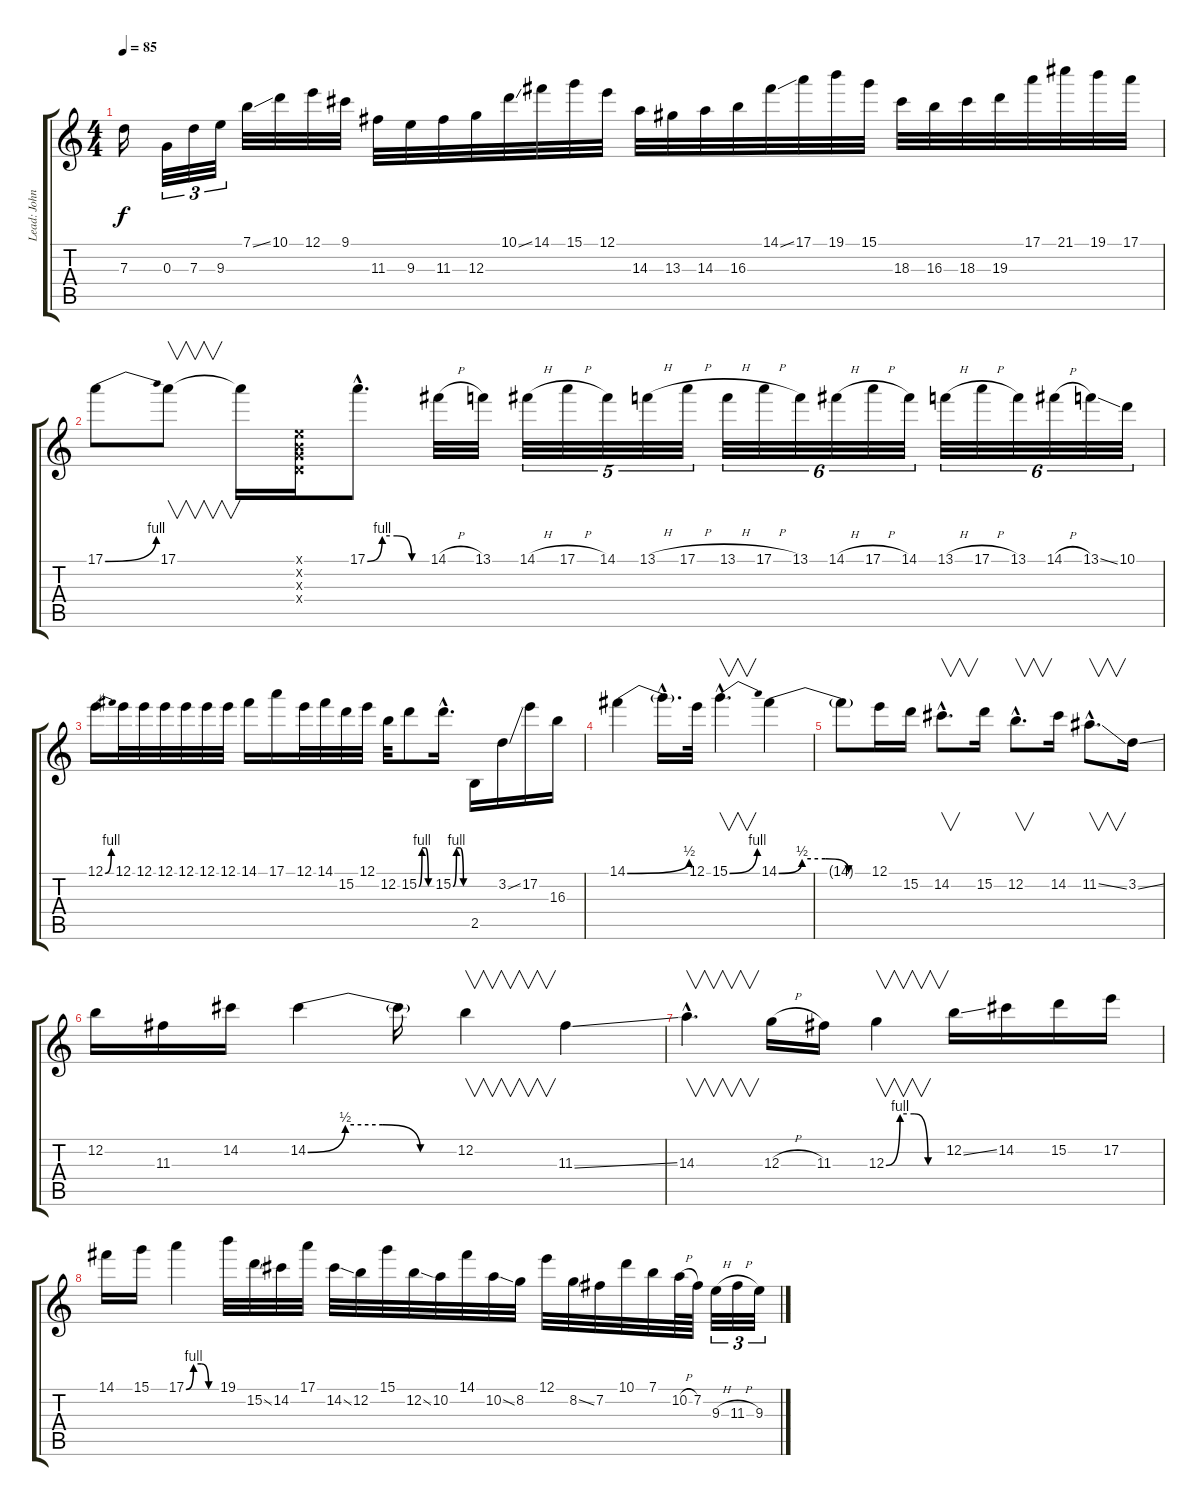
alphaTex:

\track ("Lead: John Petrucci" "Lead: John") {instrument distortionguitar}
\staff {score tabs}
\tuning (E4 B3 G3 D3 A2 E2) {hide}
\ts (4 4)
\tempo 85
\clef g2
\ks c
7.3{t}.16{dy f} 0.3.32{tu (3 2)} 7.3.32{tu (3 2)} 9.3.32{tu (3 2)} 7.1{ss}.32 10.1.32 12.1.32 9.1.32 11.3.32 9.3.32 11.3.32 12.3.32 10.1{ss}.32 14.1.32 15.1.32 12.1.32 14.3.32 13.3.32 14.3.32 16.3.32 14.1{ss}.32 17.1.32 19.1.32 15.1.32 18.3.32 16.3.32 18.3.32 19.3.32 17.1.32 21.1.32 19.1.32 17.1.32 |
17.1{be (bend 0 0 60 4)}.8 17.1.8{v} 17.1{t}.16 (0.1{x} 0.2{x} 0.3{x} 0.4{x}).16 17.1{be (custom 0 0 15 4 30 4 45 0 60 0) hac}.8{d} 14.1{h}.32 13.1.32 14.1{h}.32{tu (5 4)} 17.1{h}.32{tu (5 4)} 14.1.32{tu (5 4)} 13.1{h}.32{tu (5 4)} 17.1{h}.32{tu (5 4)} 13.1{h}.32{tu (6 4)} 17.1{h}.32{tu (6 4)} 13.1.32{tu (6 4)} 14.1{h}.32{tu (6 4)} 17.1{h}.32{tu (6 4)} 14.1.32{tu (6 4)} 13.1{h}.32{tu (6 4)} 17.1{h}.32{tu (6 4)} 13.1.32{tu (6 4)} 14.1{h}.32{tu (6 4)} 13.1{ss}.32{tu (6 4)} 10.1.32{tu (6 4)} |
12.1{be (bend 0 0 60 4)}.16 12.1.32 12.1.32 12.1.32 12.1.32 12.1.32 12.1.32 14.1.16 17.1.16 12.1.32 14.1.32 15.2.32 12.1.32 12.2.32 15.2{be (custom 0 0 15 4 30 4 45 0 60 0)}.8 15.2{be (custom 0 0 15 4 30 4 45 0 60 0) hac}.16{d} 2.5.16 3.2{ss}.16 17.2.16 16.3.16 |
14.1{be (bend 0 0 60 2)}.4 14.1{hac t}.16{d} 12.1.32 15.1{be (bend 0 0 60 4) hac}.4{v d} 14.1{be (custom 0 0 15 2 30 2 45 0 60 0)}.4 |
14.1{t}.8 12.1.16 15.2.16 14.2{hac}.8{v d} 15.2.16 12.2{hac}.8{v d} 14.2.16 11.2{ss hac}.8{v d} 3.2{ss}.16 |
12.2.16 11.3.16 14.2.16 14.2{be (custom 0 0 15 2 30 2 45 0 60 0)}.4 14.2{t}.16 12.2.4{v} 11.3{ss}.4 |
14.3{hac}.4{v d} 12.3{h}.16 11.3.16 12.3{be (custom 0 0 15 4 30 4 45 0 60 0)}.4{v} 12.2{ss}.16 14.2.16 15.2.16 17.2.16 |
14.1.16 15.1.16 17.1{be (custom 0 0 15 4 30 4 45 0 60 0)}.4 19.1.32 15.2{ss}.32 14.2.32 17.1.32 14.2{ss}.32 12.2.32 15.1.32 12.2{ss}.32 10.2.32 14.1.32 10.2{ss}.32 8.2.32 12.1.32 8.2{ss}.32 7.2.32 10.1.32 7.1.32 10.2{h}.64 7.2.64 9.3{h}.32{tu (3 2)} 11.3{h}.32{tu (3 2)} 9.3.32{tu (3 2)}
